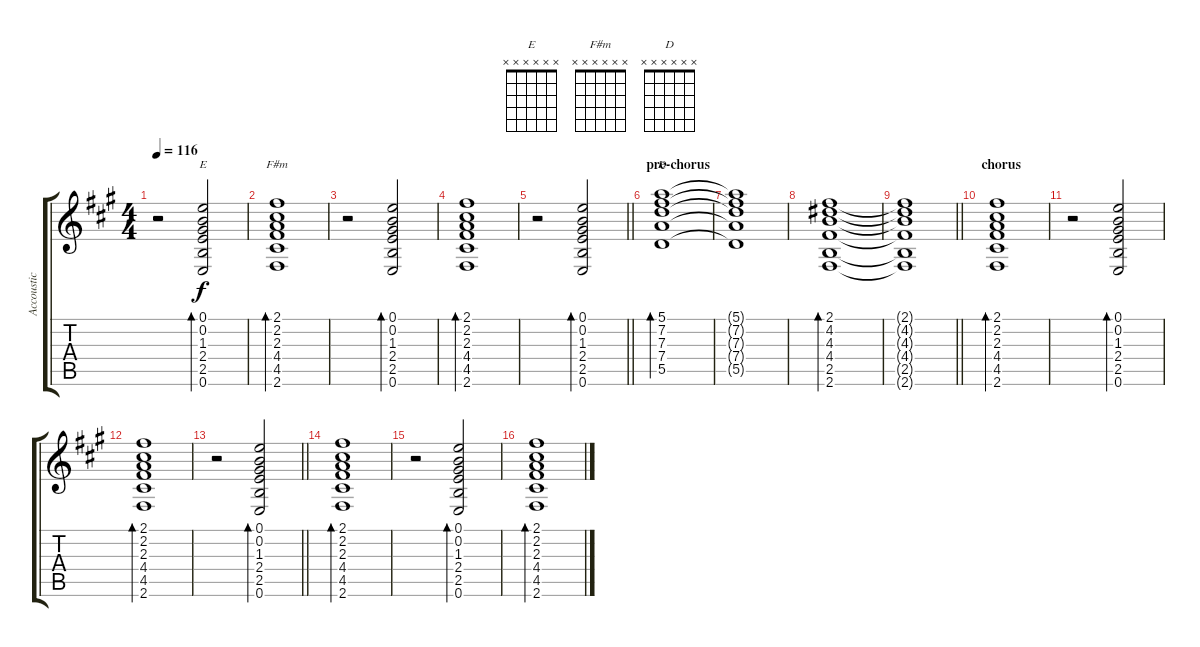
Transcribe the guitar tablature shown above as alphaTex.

\track ("Accoustic 12 string" "Accoustic ") {instrument acousticguitarsteel}
\staff {score tabs}
\tuning (E4 B3 G3 D3 A2 E2) {hide}
\chord ("E" x x x x x x)
\chord ("F#m" x x x x x x)
\chord ("D" x x x x x x)
\ts (4 4)
\tempo 116
\clef g2
\ks a
r.2{dy f} (0.1 0.2 1.3 2.4 2.5 0.6).2{bd 60 ch "E"} |
(2.1 2.2 2.3 4.4 4.5 2.6).1{bd 60 ch "F#m"} |
r.2 (0.1 0.2 1.3 2.4 2.5 0.6).2{bd 60} |
(2.1 2.2 2.3 4.4 4.5 2.6).1{bd 60} |
\barLineRight lightlight
r.2 (0.1 0.2 1.3 2.4 2.5 0.6).2{bd 60} |
\section ("" "pre-chorus")
(5.1 7.2 7.3 7.4 5.5).1{bd 60 ch "D"} |
(5.1{t} 7.2{t} 7.3{t} 7.4{t} 5.5{t}).1 |
(2.1 4.2 4.3 4.4 2.5 2.6).1{bd 60} |
\barLineRight lightlight
(2.1{t} 4.2{t} 4.3{t} 4.4{t} 2.5{t} 2.6{t}).1 |
\section ("" "chorus")
(2.1 2.2 2.3 4.4 4.5 2.6).1{bd 60} |
r.2 (0.1 0.2 1.3 2.4 2.5 0.6).2{bd 60} |
(2.1 2.2 2.3 4.4 4.5 2.6).1{bd 60} |
\barLineRight lightlight
r.2 (0.1 0.2 1.3 2.4 2.5 0.6).2{bd 60} |
(2.1 2.2 2.3 4.4 4.5 2.6).1{bd 60} |
r.2 (0.1 0.2 1.3 2.4 2.5 0.6).2{bd 60} |
(2.1 2.2 2.3 4.4 4.5 2.6).1{bd 60}
